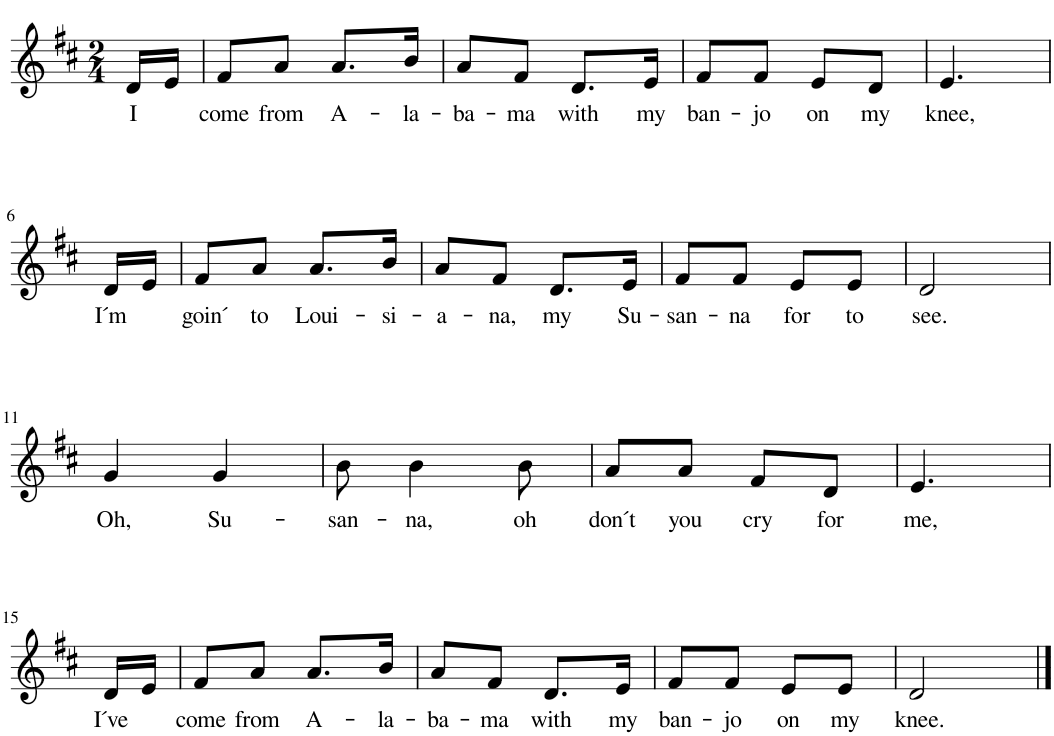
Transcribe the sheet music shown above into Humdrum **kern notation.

**kern	**text
*part1	*part1
*staff1	*staff1
*I"Midi_1	*
*clefG2	*
*k[f#c#]	*
*D:	*
*M2/4	*
=1	=1
!	!LO:LY:b
16d/LL	I
16e/JJ	.
=2	=2
!	!LO:LY:b
8f#/L	come
!	!LO:LY:b
8a/J	from
!	!LO:LY:b
8.a/L	A-
!	!LO:LY:b
16b/Jk	-la-
=3	=3
!	!LO:LY:b
8a/L	-ba-
!	!LO:LY:b
8f#/J	-ma
!	!LO:LY:b
8.d/L	with
!	!LO:LY:b
16e/Jk	my
=4	=4
!	!LO:LY:b
8f#/L	ban-
!	!LO:LY:b
8f#/J	-jo
!	!LO:LY:b
8e/L	on
!	!LO:LY:b
8d/J	my
=5	=5
!	!LO:LY:b
4.e/	knee,
!!LO:LB:g=z
=6	=6
!	!LO:LY:b
16d/LL	I´m
16e/JJ	.
=7	=7
!	!LO:LY:b
8f#/L	goin´
!	!LO:LY:b
8a/J	to
!	!LO:LY:b
8.a/L	Loui-
!	!LO:LY:b
16b/Jk	-si-
=8	=8
!	!LO:LY:b
8a/L	-a-
!	!LO:LY:b
8f#/J	-na,
!	!LO:LY:b
8.d/L	my
!	!LO:LY:b
16e/Jk	Su-
=9	=9
!	!LO:LY:b
8f#/L	-san-
!	!LO:LY:b
8f#/J	-na
!	!LO:LY:b
8e/L	for
!	!LO:LY:b
8e/J	to
=10	=10
!	!LO:LY:b
2d/	see.
!!LO:LB:g=z
=11	=11
!	!LO:LY:b
4g/	Oh,
!	!LO:LY:b
4g/	Su-
=12	=12
!	!LO:LY:b
8b\	-san-
!	!LO:LY:b
4b\	-na,
!	!LO:LY:b
8b\	oh
=13	=13
!	!LO:LY:b
8a/L	don´t
!	!LO:LY:b
8a/J	you
!	!LO:LY:b
8f#/L	cry
!	!LO:LY:b
8d/J	for
=14	=14
!	!LO:LY:b
4.e/	me,
!!LO:LB:g=z
=15	=15
!	!LO:LY:b
16d/LL	I´ve
16e/JJ	.
=16	=16
!	!LO:LY:b
8f#/L	come
!	!LO:LY:b
8a/J	from
!	!LO:LY:b
8.a/L	A-
!	!LO:LY:b
16b/Jk	-la-
=17	=17
!	!LO:LY:b
8a/L	-ba-
!	!LO:LY:b
8f#/J	-ma
!	!LO:LY:b
8.d/L	with
!	!LO:LY:b
16e/Jk	my
=18	=18
!	!LO:LY:b
8f#/L	ban-
!	!LO:LY:b
8f#/J	-jo
!	!LO:LY:b
8e/L	on
!	!LO:LY:b
8e/J	my
=19	=19
!	!LO:LY:b
2d/	knee.
==	==
*-	*-
